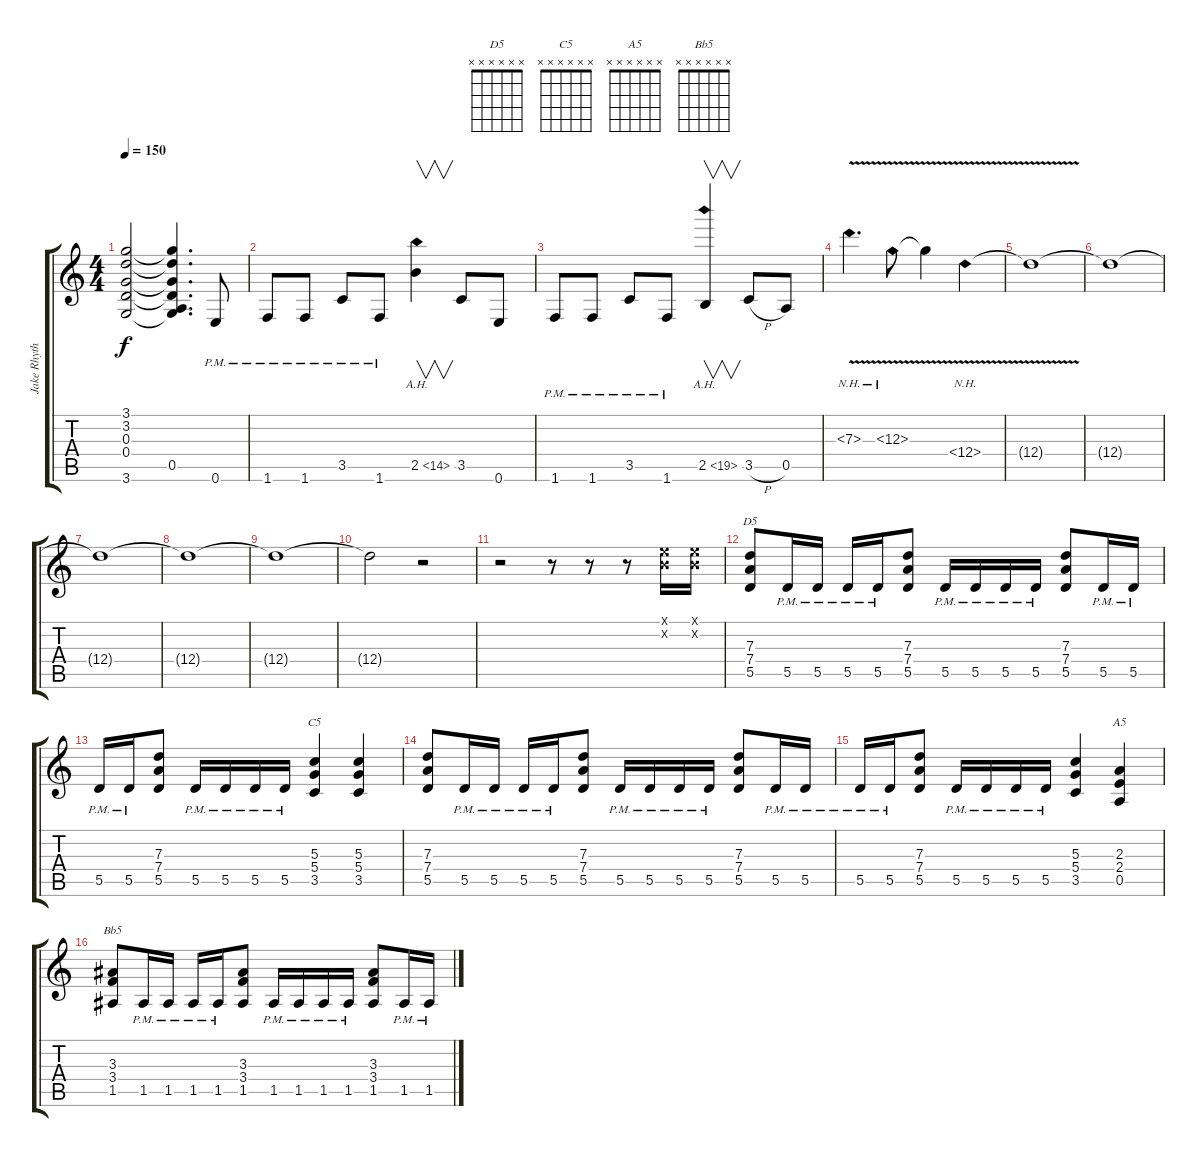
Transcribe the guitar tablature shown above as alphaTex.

\track ("Jake Rhythm" "Jake Rhyth") {instrument overdrivenguitar}
\staff {score tabs}
\tuning (E4 B3 G3 D3 A2 E2) {hide}
\chord ("D5" x x x x x x)
\chord ("C5" x x x x x x)
\chord ("A5" x x x x x x)
\chord ("Bb5" x x x x x x)
\ts (4 4)
\tempo 150
\clef g2
\ks c
(3.1{t} 3.2{t} 0.3{t} 0.4{t} 3.6{t}).2{dy f} (3.1{t} 3.2{t} 0.3{t} 0.4{t} 0.5{t} 3.6{t}).4{d} 0.6{pm}.8 |
1.6{pm}.8 1.6{pm}.8 3.5{pm}.8 1.6{pm}.8 2.5{ah 12}.4{v ot 8vb} 3.5.8 0.6.8 |
1.6{pm}.8 1.6{pm}.8 3.5{pm}.8 1.6{pm}.8 2.5{ah 17}.4{v} 3.5{h}.8 0.5.8 |
7.3{nh v}.4{d} 12.3{nh v}.8 12.3{t}.4 12.4{nh v}.4 |
12.4{t}.1 |
12.4{t}.1 |
12.4{t}.1 |
12.4{t}.1 |
12.4{t}.1 |
12.4{t}.2 r.2 |
r.2 r.8 r.8 r.8 (0.1{x} 0.2{x}).16 (0.1{x} 0.2{x}).16 |
(7.3 7.4 5.5).8{ch "D5"} 5.5{pm}.16 5.5{pm}.16 5.5{pm}.16 5.5{pm}.16 (7.3 7.4 5.5).8 5.5{pm}.16 5.5{pm}.16 5.5{pm}.16 5.5{pm}.16 (7.3 7.4 5.5).8 5.5{pm}.16 5.5{pm}.16 |
5.5{pm}.16 5.5{pm}.16 (7.3 7.4 5.5).8 5.5{pm}.16 5.5{pm}.16 5.5{pm}.16 5.5{pm}.16 (5.3 5.4 3.5).4{ch "C5"} (5.3 5.4 3.5).4 |
(7.3 7.4 5.5).8 5.5{pm}.16 5.5{pm}.16 5.5{pm}.16 5.5{pm}.16 (7.3 7.4 5.5).8 5.5{pm}.16 5.5{pm}.16 5.5{pm}.16 5.5{pm}.16 (7.3 7.4 5.5).8 5.5{pm}.16 5.5{pm}.16 |
5.5{pm}.16 5.5{pm}.16 (7.3 7.4 5.5).8 5.5{pm}.16 5.5{pm}.16 5.5{pm}.16 5.5{pm}.16 (5.3 5.4 3.5).4 (2.3 2.4 0.5).4{ch "A5"} |
(3.3 3.4 1.5).8{ch "Bb5"} 1.5{pm}.16 1.5{pm}.16 1.5{pm}.16 1.5{pm}.16 (3.3 3.4 1.5).8 1.5{pm}.16 1.5{pm}.16 1.5{pm}.16 1.5{pm}.16 (3.3 3.4 1.5).8 1.5{pm}.16 1.5{pm}.16
